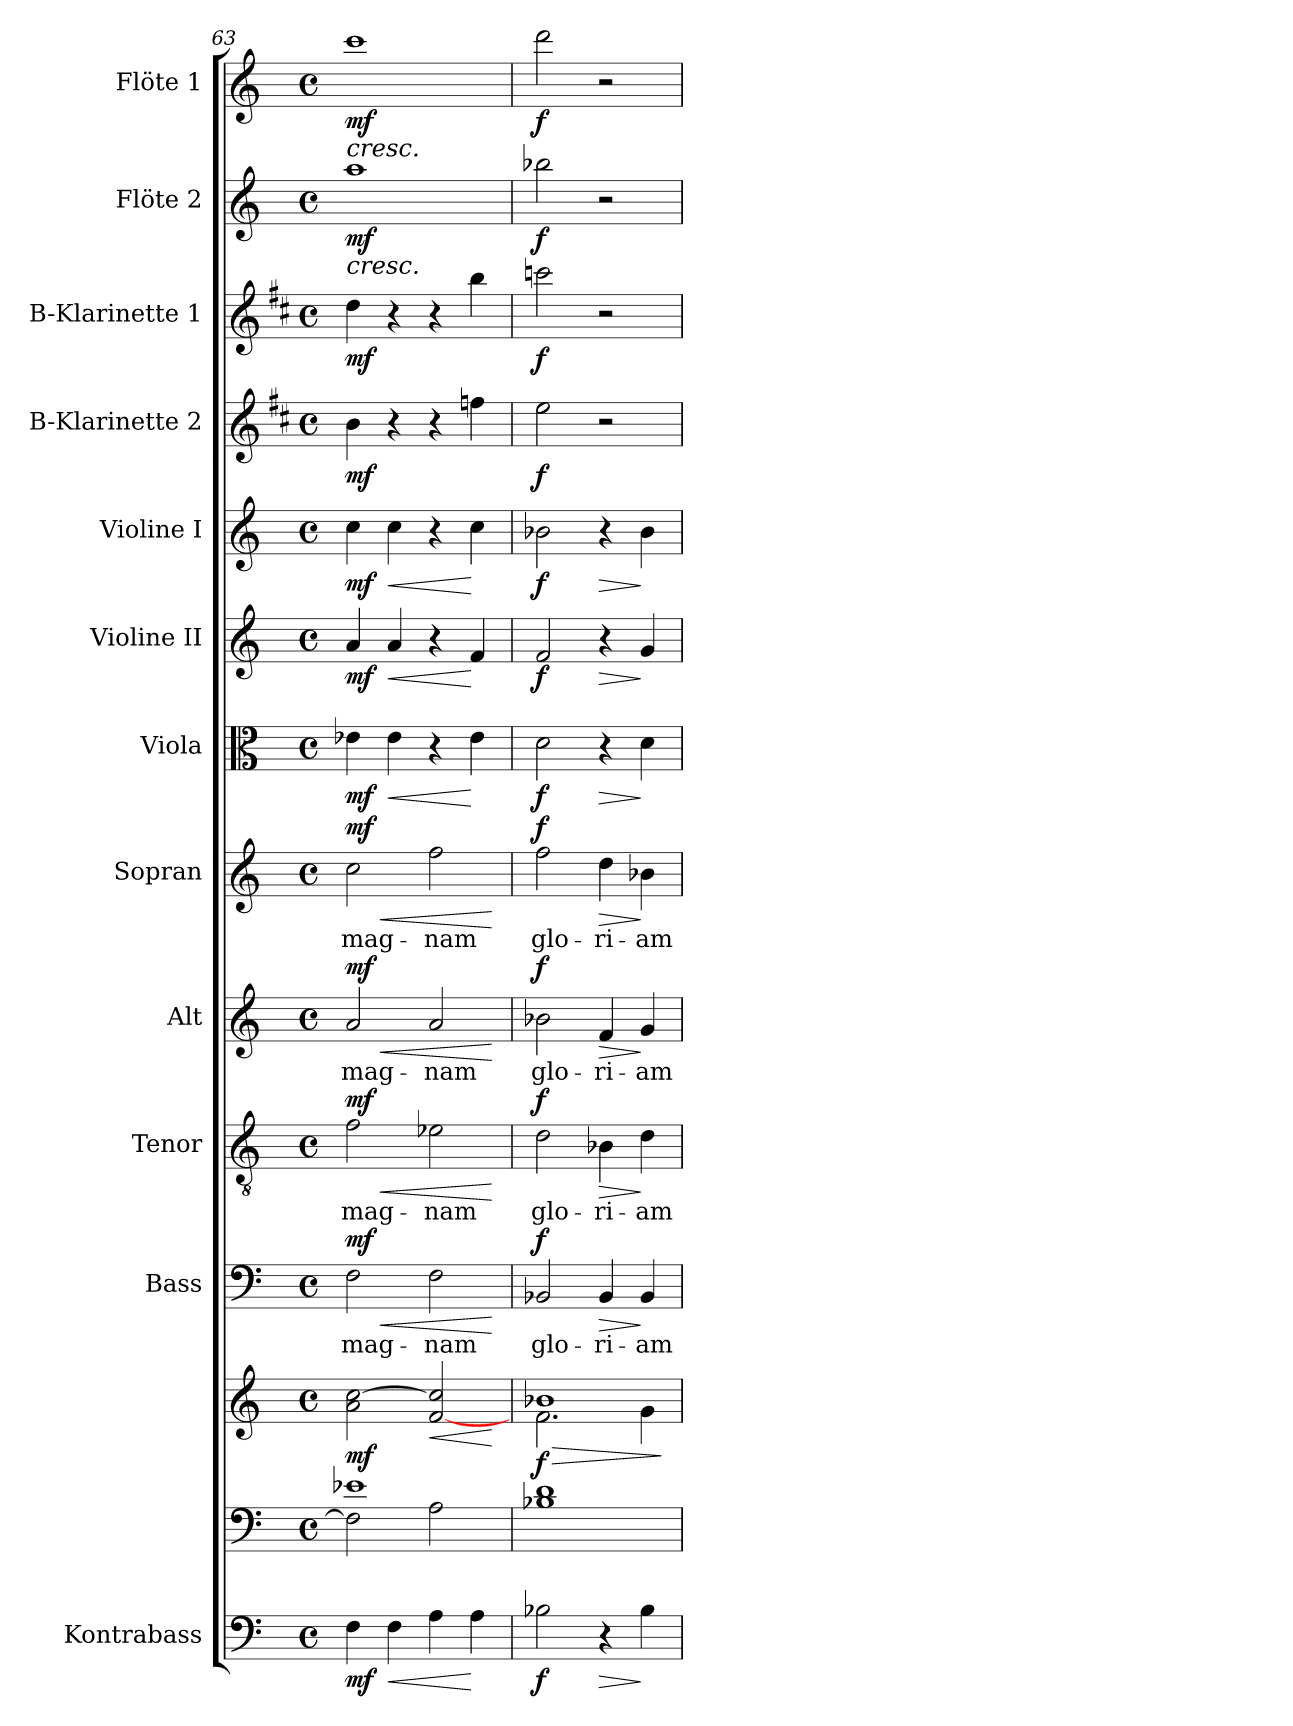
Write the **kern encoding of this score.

**kern	**dynam	**kern	**kern	**dynam	**kern	**text	**dynam	**kern	**text	**dynam	**kern	**text	**dynam	**kern	**text	**dynam	**kern	**dynam	**kern	**dynam	**kern	**dynam	**kern	**dynam	**kern	**dynam	**kern	**dynam	**kern	**dynam
*part13	*part13	*part12	*part12	*part12	*part11	*part11	*part11	*part10	*part10	*part10	*part9	*part9	*part9	*part8	*part8	*part8	*part7	*part7	*part6	*part6	*part5	*part5	*part4	*part4	*part3	*part3	*part2	*part2	*part1	*part1
*staff14	*staff14	*staff13	*staff12	*staff12/13	*staff11	*staff11	*staff11	*staff10	*staff10	*staff10	*staff9	*staff9	*staff9	*staff8	*staff8	*staff8	*staff7	*staff7	*staff6	*staff6	*staff5	*staff5	*staff4	*staff4	*staff3	*staff3	*staff2	*staff2	*staff1	*staff1
*I"Kontrabass	*	*	*	*	*I"Bass	*	*	*I"Tenor	*	*	*I"Alt	*	*	*I"Sopran	*	*	*I"Viola	*	*I"Violine II	*	*I"Violine I	*	*I"B-Klarinette 2	*	*I"B-Klarinette 1	*	*I"Flöte 2	*	*I"Flöte 1	*
*I'Kb.	*	*	*	*	*I'B.	*	*	*I'T.	*	*	*I'A.	*	*	*I'S.	*	*	*I'Vla.	*	*I'Vl. II	*	*I'Vl. I	*	*I'B Kl. 2	*	*I'B Kl. 1	*	*I'Fl. 2	*	*I'Fl. 1	*
*clefF4	*	*clefF4	*clefG2	*	*clefF4	*	*	*clefGv2	*	*	*clefG2	*	*	*clefG2	*	*	*clefC3	*	*clefG2	*	*clefG2	*	*clefG2	*	*clefG2	*	*clefG2	*	*clefG2	*
*ITrd7c12	*	*	*	*	*	*	*	*	*	*	*	*	*	*	*	*	*	*	*	*	*	*	*ITrd1c2	*	*ITrd1c2	*	*	*	*	*
*k[]	*	*k[]	*k[]	*	*k[]	*	*	*k[]	*	*	*k[]	*	*	*k[]	*	*	*k[]	*	*k[]	*	*k[]	*	*k[]	*	*k[]	*	*k[]	*	*k[]	*
*C:	*	*C:	*C:	*	*C:	*	*	*C:	*	*	*C:	*	*	*C:	*	*	*C:	*	*C:	*	*C:	*	*C:	*	*C:	*	*C:	*	*C:	*
*M4/4	*	*M4/4	*M4/4	*	*M4/4	*	*	*M4/4	*	*	*M4/4	*	*	*M4/4	*	*	*M4/4	*	*M4/4	*	*M4/4	*	*M4/4	*	*M4/4	*	*M4/4	*	*M4/4	*
*met(c)	*	*met(c)	*met(c)	*	*met(c)	*	*	*met(c)	*	*	*met(c)	*	*	*met(c)	*	*	*met(c)	*	*met(c)	*	*met(c)	*	*met(c)	*	*met(c)	*	*met(c)	*	*met(c)	*
=63	=63	=63	=63	=63	=63	=63	=63	=63	=63	=63	=63	=63	=63	=63	=63	=63	=63	=63	=63	=63	=63	=63	=63	=63	=63	=63	=63	=63	=63	=63
*	*	*^	*	*	*	*	*	*	*	*	*	*	*	*	*	*	*	*	*	*	*	*	*	*	*	*	*	*	*	*
!	!LO:DY:b	!	!	!	!LO:DY:b	!	!LO:LY:b	!LO:HP:b	!	!LO:LY:b	!LO:HP:b	!	!LO:LY:b	!LO:HP:b	!	!LO:LY:b	!LO:HP:b	!	!	!	!	!	!	!	!	!	!	!	!LO:HP:b	!	!LO:HP:b
!	!	!	!	!	!	!	!	!LO:DY:n=1:a	!	!	!LO:DY:n=1:a	!	!	!LO:DY:n=1:a	!	!	!LO:DY:n=1:a	!	!LO:DY:b	!	!LO:DY:b	!	!LO:DY:b	!	!LO:DY:b	!	!LO:DY:b	!	!LO:DY:n=1:b	!	!LO:DY:n=1:b
4FF\	mf	1e-X	2F\]	2a\ [2cc\	mf	2F\	mag-	< mf	2f\	mag-	< mf	2a/	mag-	< mf	2cc\	mag-	< mf	4e-X\	mf	4a/	mf	4cc\	mf	4a\	mf	4cc\	mf	1aa	< mf	1ccc	< mf
!	!LO:HP:b	!	!	!	!	!	!	!	!	!	!	!	!	!	!	!	!	!	!LO:HP:b	!	!LO:HP:b	!	!LO:HP:b	!	!	!	!	!	!	!	!
4FF\	<	.	.	.	.	.	.	.	.	.	.	.	.	.	.	.	.	4e-\	<	4a/	<	4cc\	<	4r	.	4r	.	.	.	.	.
!	!	!	!	!	!LO:HP:b	!	!LO:LY:b	!	!	!LO:LY:b	!	!	!LO:LY:b	!	!	!LO:LY:b	!	!	!	!	!	!	!	!	!	!	!	!	!	!	!
4AA\	.	.	2A\	[2f/ 2cc/]	<	2F\	-nam	.	2e-X\	-nam	.	2a/	-nam	.	2ff\	-nam	.	4r	.	4r	.	4r	.	4r	.	4r	.	.	.	.	.
4AA\	[	.	.	.	.	.	.	.	.	.	.	.	.	.	.	.	.	4e-\	[	4f/	[	4cc\	[	4ee-X\	.	4aa\	.	.	.	.	.
*	*	*v	*v	*	*	*	*	*	*	*	*	*	*	*	*	*	*	*	*	*	*	*	*	*	*	*	*	*	*	*	*
.	.	.	.	[	.	.	[	.	.	[	.	.	[	.	.	[	.	.	.	.	.	.	.	.	.	.	.	.	.	.
=64	=64	=64	=64	=64	=64	=64	=64	=64	=64	=64	=64	=64	=64	=64	=64	=64	=64	=64	=64	=64	=64	=64	=64	=64	=64	=64	=64	=64	=64	=64
*	*	*^	*^	*	*	*	*	*	*	*	*	*	*	*	*	*	*	*	*	*	*	*	*	*	*	*	*	*	*	*
!	!LO:DY:b	!	!	!	!	!LO:HP:b	!	!LO:LY:b	!	!	!LO:LY:b	!	!	!LO:LY:b	!	!	!LO:LY:b	!	!	!	!	!	!	!	!	!	!	!	!	!	!	!
!	!	!	!	!	!	!LO:DY:n=1:b	!	!	!LO:DY:a	!	!	!LO:DY:a	!	!	!LO:DY:a	!	!	!LO:DY:a	!	!LO:DY:b	!	!LO:DY:b	!	!LO:DY:b	!	!LO:DY:b	!	!LO:DY:b	!	!LO:DY:b	!	!LO:DY:b
2BB-X\	f	1d	1B-X	1b-X	2.f\	> f	2BB-X/	glo-	f	2d\	glo-	f	2b-X\	glo-	f	2ff\	glo-	f	2d\	f	2f/	f	2b-X\	f	2dd\	f	2bb-X\	f	2bb-X\	f	2ddd\	f
!	!LO:HP:b	!	!	!	!	!	!	!LO:LY:b	!LO:HP:b	!	!LO:LY:b	!LO:HP:b	!	!LO:LY:b	!LO:HP:b	!	!LO:LY:b	!LO:HP:b	!	!LO:HP:b	!	!LO:HP:b	!	!LO:HP:b	!	!	!	!	!	!	!	!
4r	>	.	.	.	.	.	4BB-/	-ri-	>	4B-X\	-ri-	>	4f/	-ri-	>	4dd\	-ri-	>	4r	>	4r	>	4r	>	2r	.	2r	.	2r	[	2r	[
!	!	!	!	!	!	!	!	!LO:LY:b	!	!	!LO:LY:b	!	!	!LO:LY:b	!	!	!LO:LY:b	!	!	!	!	!	!	!	!	!	!	!	!	!	!	!
4BB-\	]	.	.	.	4g\	.	4BB-/	-am	]	4d\	-am	]	4g/	-am	]	4b-X\	-am	]	4d\	]	4g/	]	4b-\	]	.	.	.	.	.	.	.	.
*	*	*v	*v	*	*	*	*	*	*	*	*	*	*	*	*	*	*	*	*	*	*	*	*	*	*	*	*	*	*	*	*	*
*	*	*	*v	*v	*	*	*	*	*	*	*	*	*	*	*	*	*	*	*	*	*	*	*	*	*	*	*	*	*	*	*
.	.	.	.	]	.	.	.	.	.	.	.	.	.	.	.	.	.	.	.	.	.	.	.	.	.	.	.	.	.	.
=	=	=	=	=	=	=	=	=	=	=	=	=	=	=	=	=	=	=	=	=	=	=	=	=	=	=	=	=	=	=
*-	*-	*-	*-	*-	*-	*-	*-	*-	*-	*-	*-	*-	*-	*-	*-	*-	*-	*-	*-	*-	*-	*-	*-	*-	*-	*-	*-	*-	*-	*-
